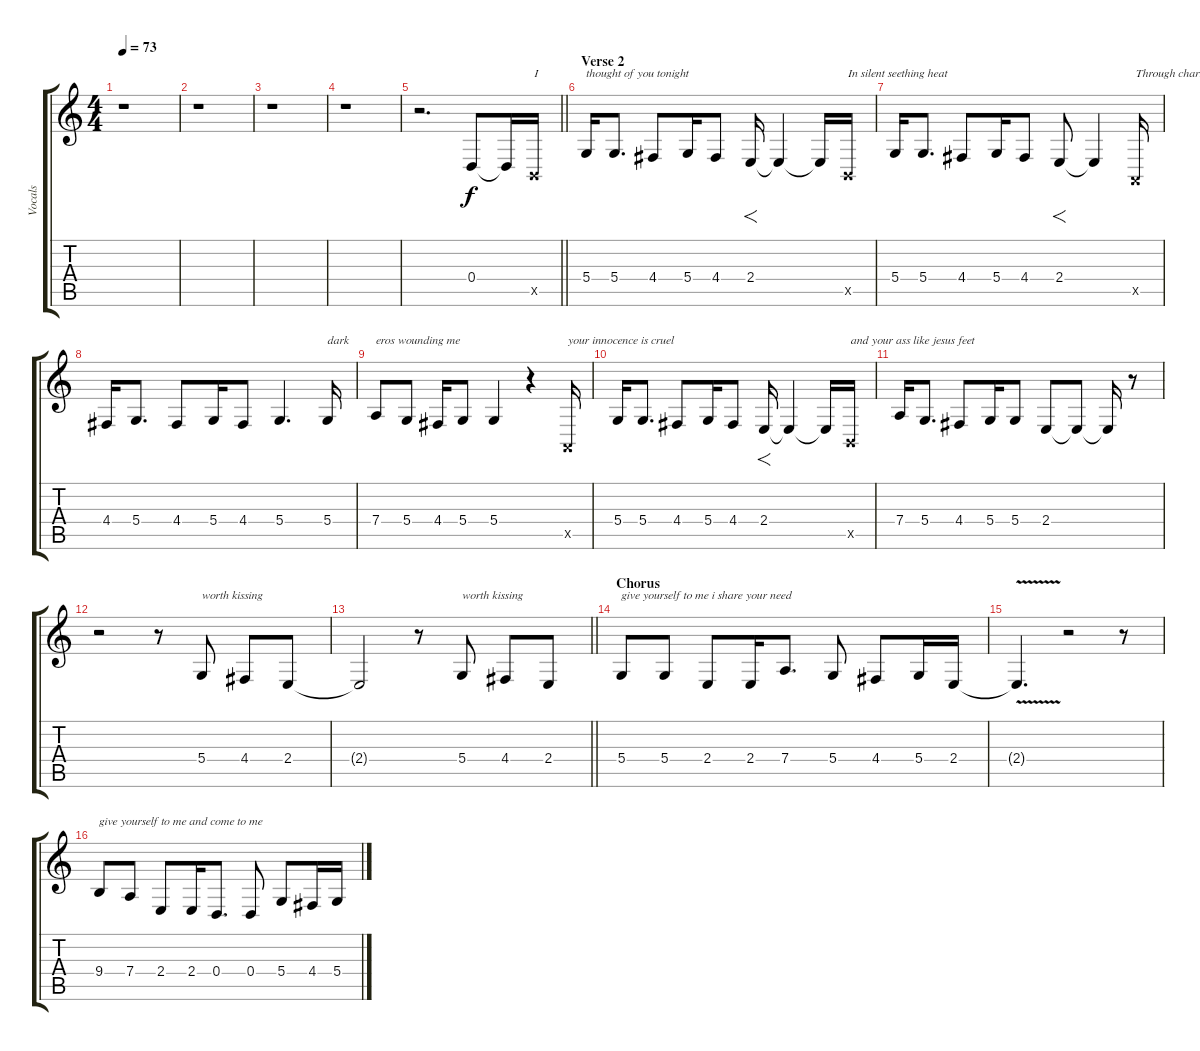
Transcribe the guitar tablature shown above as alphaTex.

\track ("Vocals" "Vocals") {instrument clarinet}
\staff {score tabs}
\tuning (E4 B3 G3 D3 A2 E2) {hide}
\ts (4 4)
\tempo 73
\clef g2
\ks c
r.1{dy f} |
r.1 |
r.1 |
r.1 |
\barLineRight lightlight
r.2{d} 0.4.8 0.4{t}.16 2.5{x}.16{txt "I "} |
\section ("" "Verse 2")
5.4.16{txt "thought of you tonight"} 5.4.8{d} 4.4.8 5.4.16 4.4.8 2.4.16{f} 2.4{t}.4 2.4{t}.16 2.5{x}.16{txt "In silent seething heat"} |
5.4.16 5.4.8{d} 4.4.8 5.4.16 4.4.8 2.4.8{f} 2.4{t}.4 0.5{x}.16{txt "Through charred and damned desire"} |
4.4.16 5.4.8{d} 4.4.8 5.4.16 4.4.8 5.4.4{d} 5.4.16{txt "dark "} |
7.4.8{txt "eros wounding me"} 5.4.8 4.4.16 5.4.8 5.4.4 r.4 0.5{x}.16{txt "your innocence is cruel"} |
5.4.16 5.4.8{d} 4.4.8 5.4.16 4.4.8 2.4.16{f} 2.4{t}.4 2.4{t}.16 2.5{x}.16{txt "and your ass like jesus feet"} |
7.4.16 5.4.8{d} 4.4.8 5.4.16 5.4.8 2.4.8 2.4{t}.8 2.4{t}.16 r.8 |
r.2 r.8 5.4.8{txt "worth kissing"} 4.4.8 2.4.8 |
\barLineRight lightlight
2.4{t}.2 r.8 5.4.8{txt "worth kissing"} 4.4.8 2.4.8 |
\section ("" "Chorus")
5.4.8{txt "give yourself to me i share your need"} 5.4.8 2.4.8 2.4.16 7.4.8{d} 5.4.8 4.4.8 5.4.16 2.4.16 |
2.4{v t}.4{d} r.2 r.8 |
9.4.8{txt "give yourself to me and come to me"} 7.4.8 2.4.8 2.4.16 0.4.8{d} 0.4.8 5.4.8 4.4.16 5.4.16
